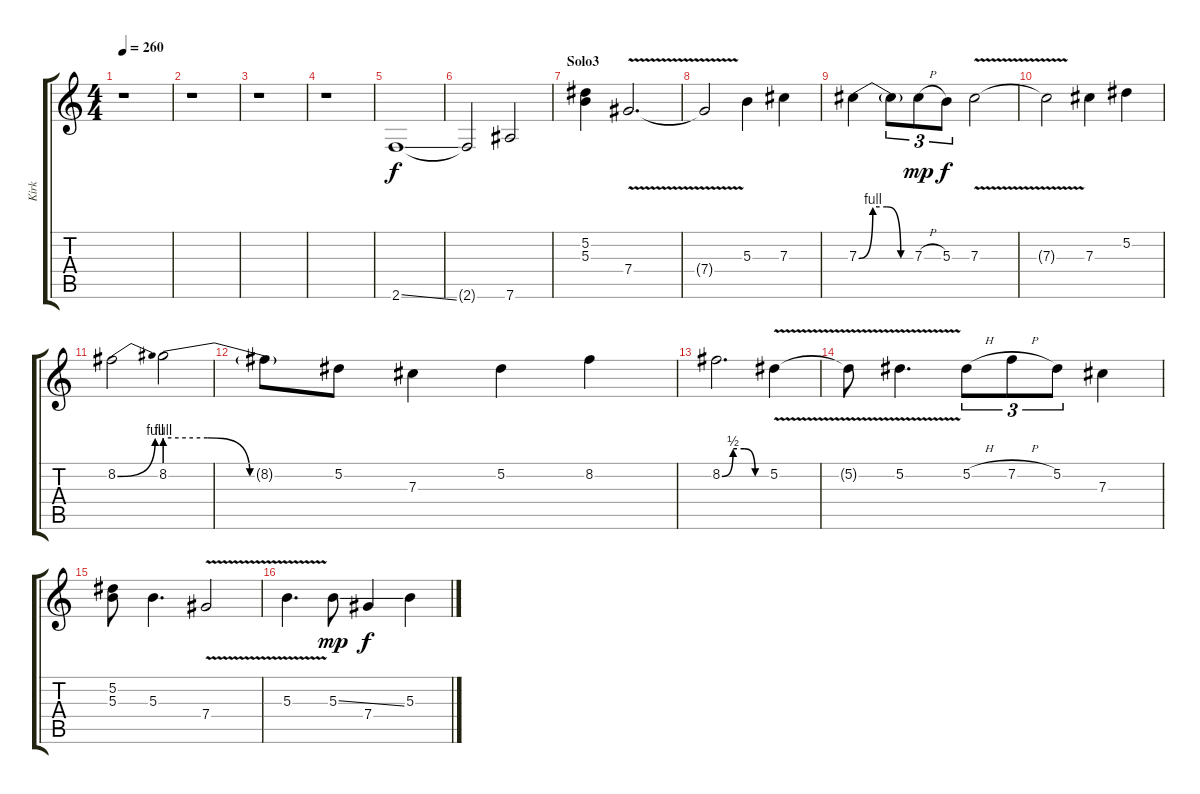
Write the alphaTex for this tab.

\track ("Kirk" "Kirk") {instrument distortionguitar}
\staff {score tabs}
\tuning (Eb4 Bb3 Gb3 Db3 Ab2 Eb2) {hide}
\ts (4 4)
\tempo 260
\clef g2
\ks c
r.1{dy f} |
r.1 |
r.1 |
r.1 |
2.6{ss}.1 |
2.6{t}.2 7.6.2 |
\section ("" "Solo3")
(5.2 5.3).4{volume 16} 7.4{v}.2{d} |
7.4{t}.2 5.3.4 7.3.4 |
7.3{be (custom 0 0 15 4 30 4 45 0 60 0)}.4 7.3{t}.8{tu (3 2)} 7.3{h}.8{tu (3 2) dy mp} 5.3.8{tu (3 2) dy f} 7.3{v}.2 |
7.3{t}.2 7.3.4 5.2.4 |
8.2{be (bend 0 0 60 4)}.2 8.2{be (custom 0 4 15 4 30 0 40 0 60 0)}.2 |
8.2{t}.8 5.2.8 7.3.4 5.2.4 8.2.4 |
8.2{be (custom 0 0 15 2 30 2 45 0 60 0)}.2{d} 5.2{v}.4 |
5.2{t}.8 5.2{v}.4{d} 5.2{h}.8{tu (3 2)} 7.2{h}.8{tu (3 2)} 5.2.8{tu (3 2)} 7.3.4 |
(5.2 5.3).8 5.3.4{d} 7.4{v}.2 |
5.3{v}.4{d} 5.3{ss}.8{dy mp} 7.4.4{dy f} 5.3.4
